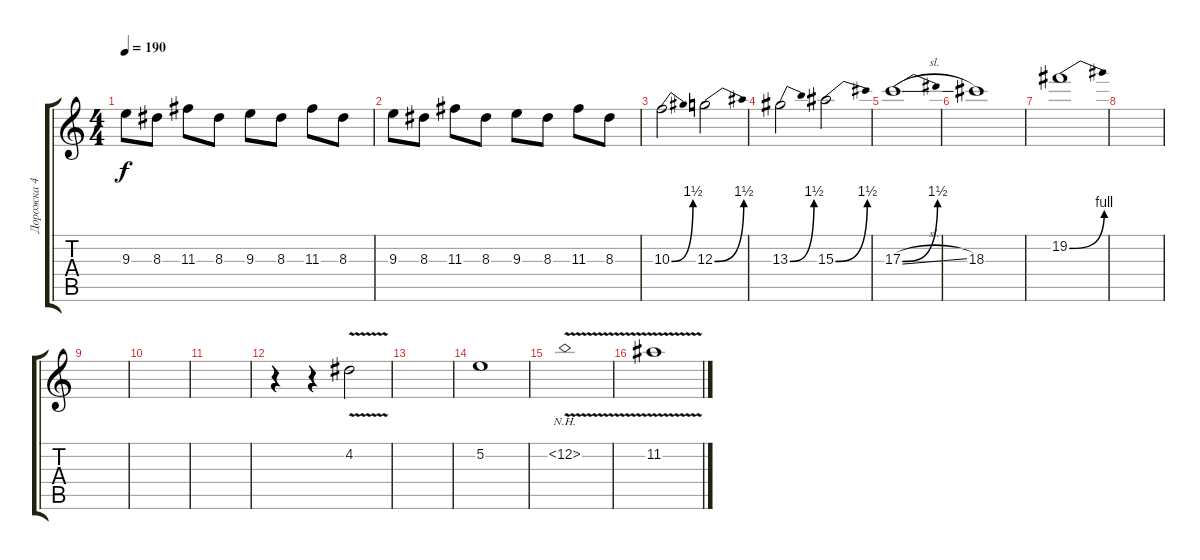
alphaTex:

\track ("Дорожка 4" "Дорожка 4") {instrument distortionguitar}
\staff {score tabs}
\tuning (E4 B3 G3 D3 A2 E2) {hide}
\ts (4 4)
\tempo 190
\clef g2
\ks c
9.3.8{dy f} 8.3.8 11.3.8 8.3.8 9.3.8 8.3.8 11.3.8 8.3.8 |
9.3.8 8.3.8 11.3.8 8.3.8 9.3.8 8.3.8 11.3.8 8.3.8 |
10.3{be (bend 0 0 60 6)}.2 12.3{be (bend 0 0 60 6)}.2 |
13.3{be (bend 0 0 60 6)}.2 15.3{be (bend 0 0 60 6)}.2 |
17.3{be (bend 0 0 60 6) sl}.1 |
18.3.1 |
19.2{be (bend 0 0 60 4)}.1 |
|
|
|
|
r.4 r.4 4.2{v}.2 |
|
5.2.1 |
12.2{nh v}.1 |
11.2{v}.1
